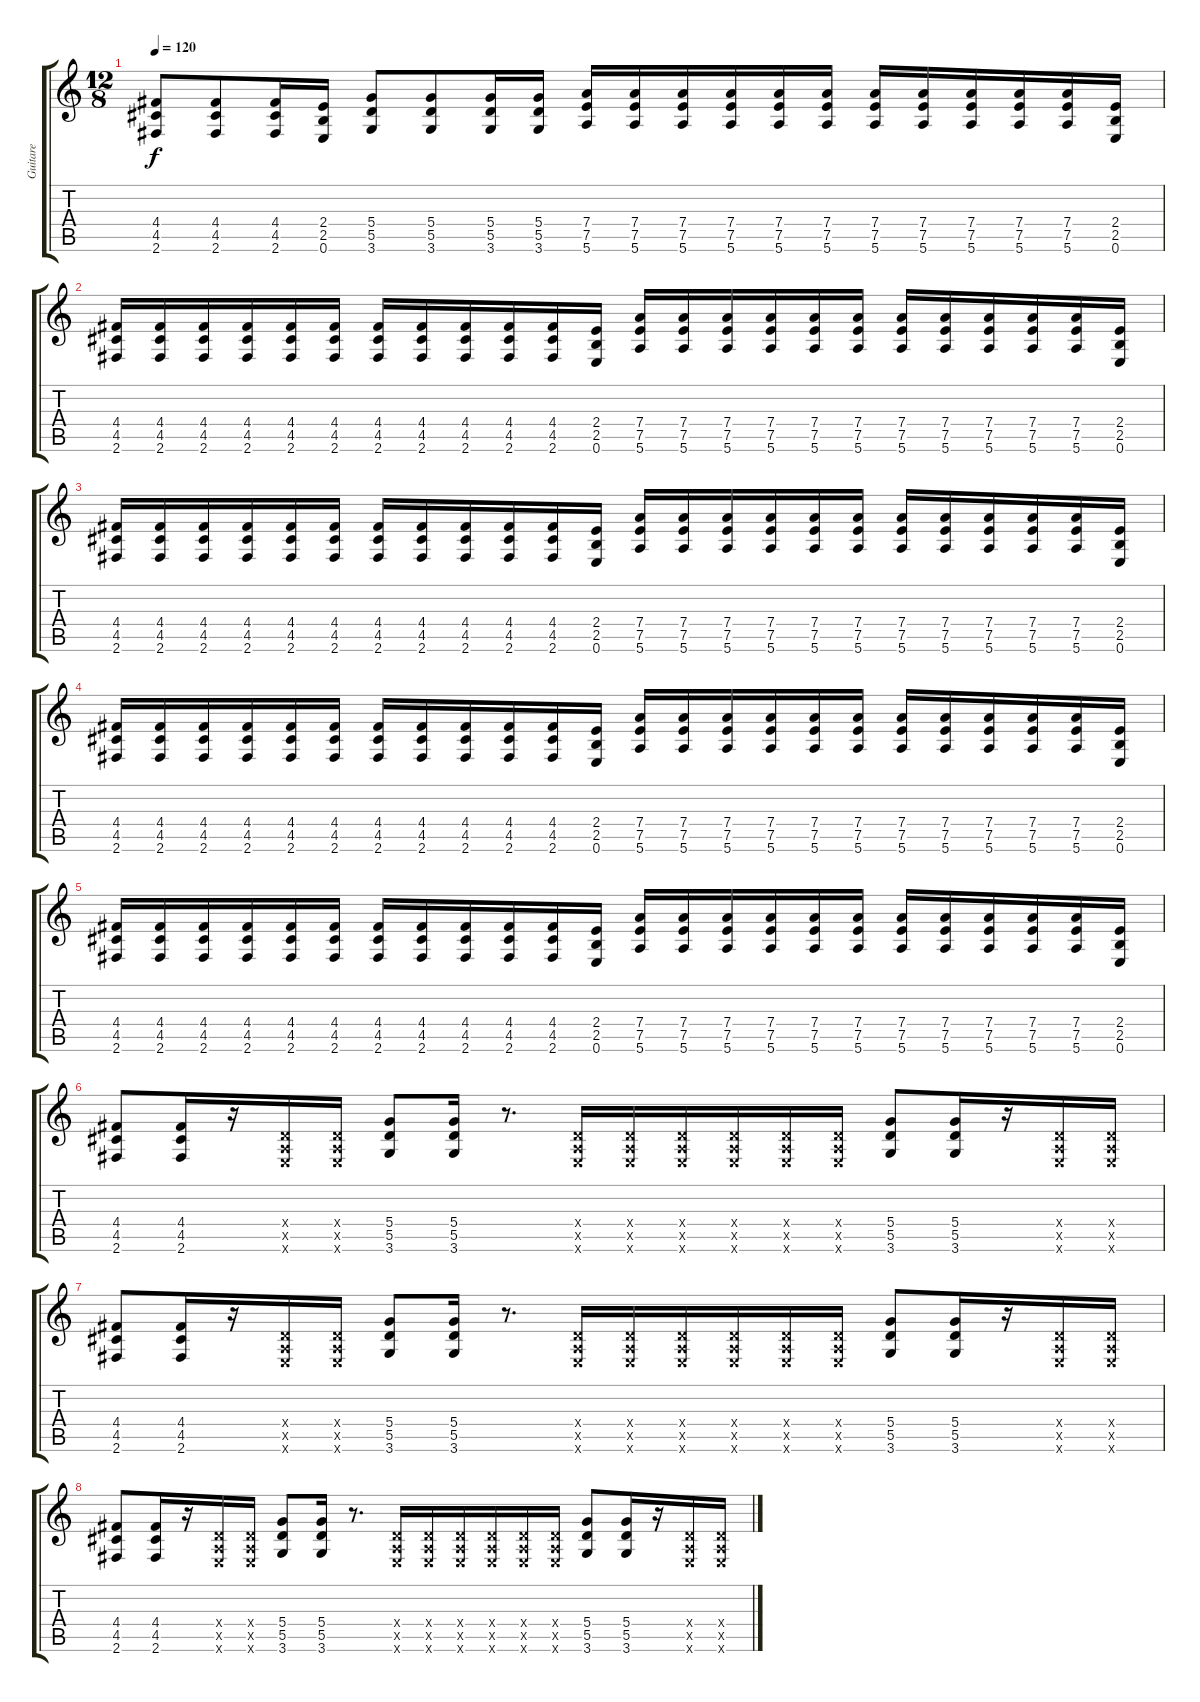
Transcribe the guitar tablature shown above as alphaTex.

\track ("Guitare" "Guitare") {instrument distortionguitar}
\staff {score tabs}
\tuning (E4 B3 G3 D3 A2 E2) {hide}
\ts (12 8)
\tempo 120
\clef g2
\ks c
(4.4 4.5 2.6).8{dy f} (4.4 4.5 2.6).8 (4.4 4.5 2.6).16 (2.4 2.5 0.6).16 (5.4 5.5 3.6).8 (5.4 5.5 3.6).8 (5.4 5.5 3.6).16 (5.4 5.5 3.6).16 (7.4 7.5 5.6).16 (7.4 7.5 5.6).16 (7.4 7.5 5.6).16 (7.4 7.5 5.6).16 (7.4 7.5 5.6).16 (7.4 7.5 5.6).16 (7.4 7.5 5.6).16 (7.4 7.5 5.6).16 (7.4 7.5 5.6).16 (7.4 7.5 5.6).16 (7.4 7.5 5.6).16 (2.4 2.5 0.6).16 |
(4.4 4.5 2.6).16 (4.4 4.5 2.6).16 (4.4 4.5 2.6).16 (4.4 4.5 2.6).16 (4.4 4.5 2.6).16 (4.4 4.5 2.6).16 (4.4 4.5 2.6).16 (4.4 4.5 2.6).16 (4.4 4.5 2.6).16 (4.4 4.5 2.6).16 (4.4 4.5 2.6).16 (2.4 2.5 0.6).16 (7.4 7.5 5.6).16 (7.4 7.5 5.6).16 (7.4 7.5 5.6).16 (7.4 7.5 5.6).16 (7.4 7.5 5.6).16 (7.4 7.5 5.6).16 (7.4 7.5 5.6).16 (7.4 7.5 5.6).16 (7.4 7.5 5.6).16 (7.4 7.5 5.6).16 (7.4 7.5 5.6).16 (2.4 2.5 0.6).16 |
(4.4 4.5 2.6).16 (4.4 4.5 2.6).16 (4.4 4.5 2.6).16 (4.4 4.5 2.6).16 (4.4 4.5 2.6).16 (4.4 4.5 2.6).16 (4.4 4.5 2.6).16 (4.4 4.5 2.6).16 (4.4 4.5 2.6).16 (4.4 4.5 2.6).16 (4.4 4.5 2.6).16 (2.4 2.5 0.6).16 (7.4 7.5 5.6).16 (7.4 7.5 5.6).16 (7.4 7.5 5.6).16 (7.4 7.5 5.6).16 (7.4 7.5 5.6).16 (7.4 7.5 5.6).16 (7.4 7.5 5.6).16 (7.4 7.5 5.6).16 (7.4 7.5 5.6).16 (7.4 7.5 5.6).16 (7.4 7.5 5.6).16 (2.4 2.5 0.6).16 |
(4.4 4.5 2.6).16 (4.4 4.5 2.6).16 (4.4 4.5 2.6).16 (4.4 4.5 2.6).16 (4.4 4.5 2.6).16 (4.4 4.5 2.6).16 (4.4 4.5 2.6).16 (4.4 4.5 2.6).16 (4.4 4.5 2.6).16 (4.4 4.5 2.6).16 (4.4 4.5 2.6).16 (2.4 2.5 0.6).16 (7.4 7.5 5.6).16 (7.4 7.5 5.6).16 (7.4 7.5 5.6).16 (7.4 7.5 5.6).16 (7.4 7.5 5.6).16 (7.4 7.5 5.6).16 (7.4 7.5 5.6).16 (7.4 7.5 5.6).16 (7.4 7.5 5.6).16 (7.4 7.5 5.6).16 (7.4 7.5 5.6).16 (2.4 2.5 0.6).16 |
(4.4 4.5 2.6).16 (4.4 4.5 2.6).16 (4.4 4.5 2.6).16 (4.4 4.5 2.6).16 (4.4 4.5 2.6).16 (4.4 4.5 2.6).16 (4.4 4.5 2.6).16 (4.4 4.5 2.6).16 (4.4 4.5 2.6).16 (4.4 4.5 2.6).16 (4.4 4.5 2.6).16 (2.4 2.5 0.6).16 (7.4 7.5 5.6).16 (7.4 7.5 5.6).16 (7.4 7.5 5.6).16 (7.4 7.5 5.6).16 (7.4 7.5 5.6).16 (7.4 7.5 5.6).16 (7.4 7.5 5.6).16 (7.4 7.5 5.6).16 (7.4 7.5 5.6).16 (7.4 7.5 5.6).16 (7.4 7.5 5.6).16 (2.4 2.5 0.6).16 |
(4.4 4.5 2.6).8 (4.4 4.5 2.6).16 r.16 (0.4{x} 0.5{x} 0.6{x}).16 (0.4{x} 0.5{x} 0.6{x}).16 (5.4 5.5 3.6).8 (5.4 5.5 3.6).16 r.8{d} (0.4{x} 0.5{x} 0.6{x}).16 (0.4{x} 0.5{x} 0.6{x}).16 (0.4{x} 0.5{x} 0.6{x}).16 (0.4{x} 0.5{x} 0.6{x}).16 (0.4{x} 0.5{x} 0.6{x}).16 (0.4{x} 0.5{x} 0.6{x}).16 (5.4 5.5 3.6).8 (5.4 5.5 3.6).16 r.16 (0.4{x} 0.5{x} 0.6{x}).16 (0.4{x} 0.5{x} 0.6{x}).16 |
(4.4 4.5 2.6).8 (4.4 4.5 2.6).16 r.16 (0.4{x} 0.5{x} 0.6{x}).16 (0.4{x} 0.5{x} 0.6{x}).16 (5.4 5.5 3.6).8 (5.4 5.5 3.6).16 r.8{d} (0.4{x} 0.5{x} 0.6{x}).16 (0.4{x} 0.5{x} 0.6{x}).16 (0.4{x} 0.5{x} 0.6{x}).16 (0.4{x} 0.5{x} 0.6{x}).16 (0.4{x} 0.5{x} 0.6{x}).16 (0.4{x} 0.5{x} 0.6{x}).16 (5.4 5.5 3.6).8 (5.4 5.5 3.6).16 r.16 (0.4{x} 0.5{x} 0.6{x}).16 (0.4{x} 0.5{x} 0.6{x}).16 |
(4.4 4.5 2.6).8 (4.4 4.5 2.6).16 r.16 (0.4{x} 0.5{x} 0.6{x}).16 (0.4{x} 0.5{x} 0.6{x}).16 (5.4 5.5 3.6).8 (5.4 5.5 3.6).16 r.8{d} (0.4{x} 0.5{x} 0.6{x}).16 (0.4{x} 0.5{x} 0.6{x}).16 (0.4{x} 0.5{x} 0.6{x}).16 (0.4{x} 0.5{x} 0.6{x}).16 (0.4{x} 0.5{x} 0.6{x}).16 (0.4{x} 0.5{x} 0.6{x}).16 (5.4 5.5 3.6).8 (5.4 5.5 3.6).16 r.16 (0.4{x} 0.5{x} 0.6{x}).16 (0.4{x} 0.5{x} 0.6{x}).16
